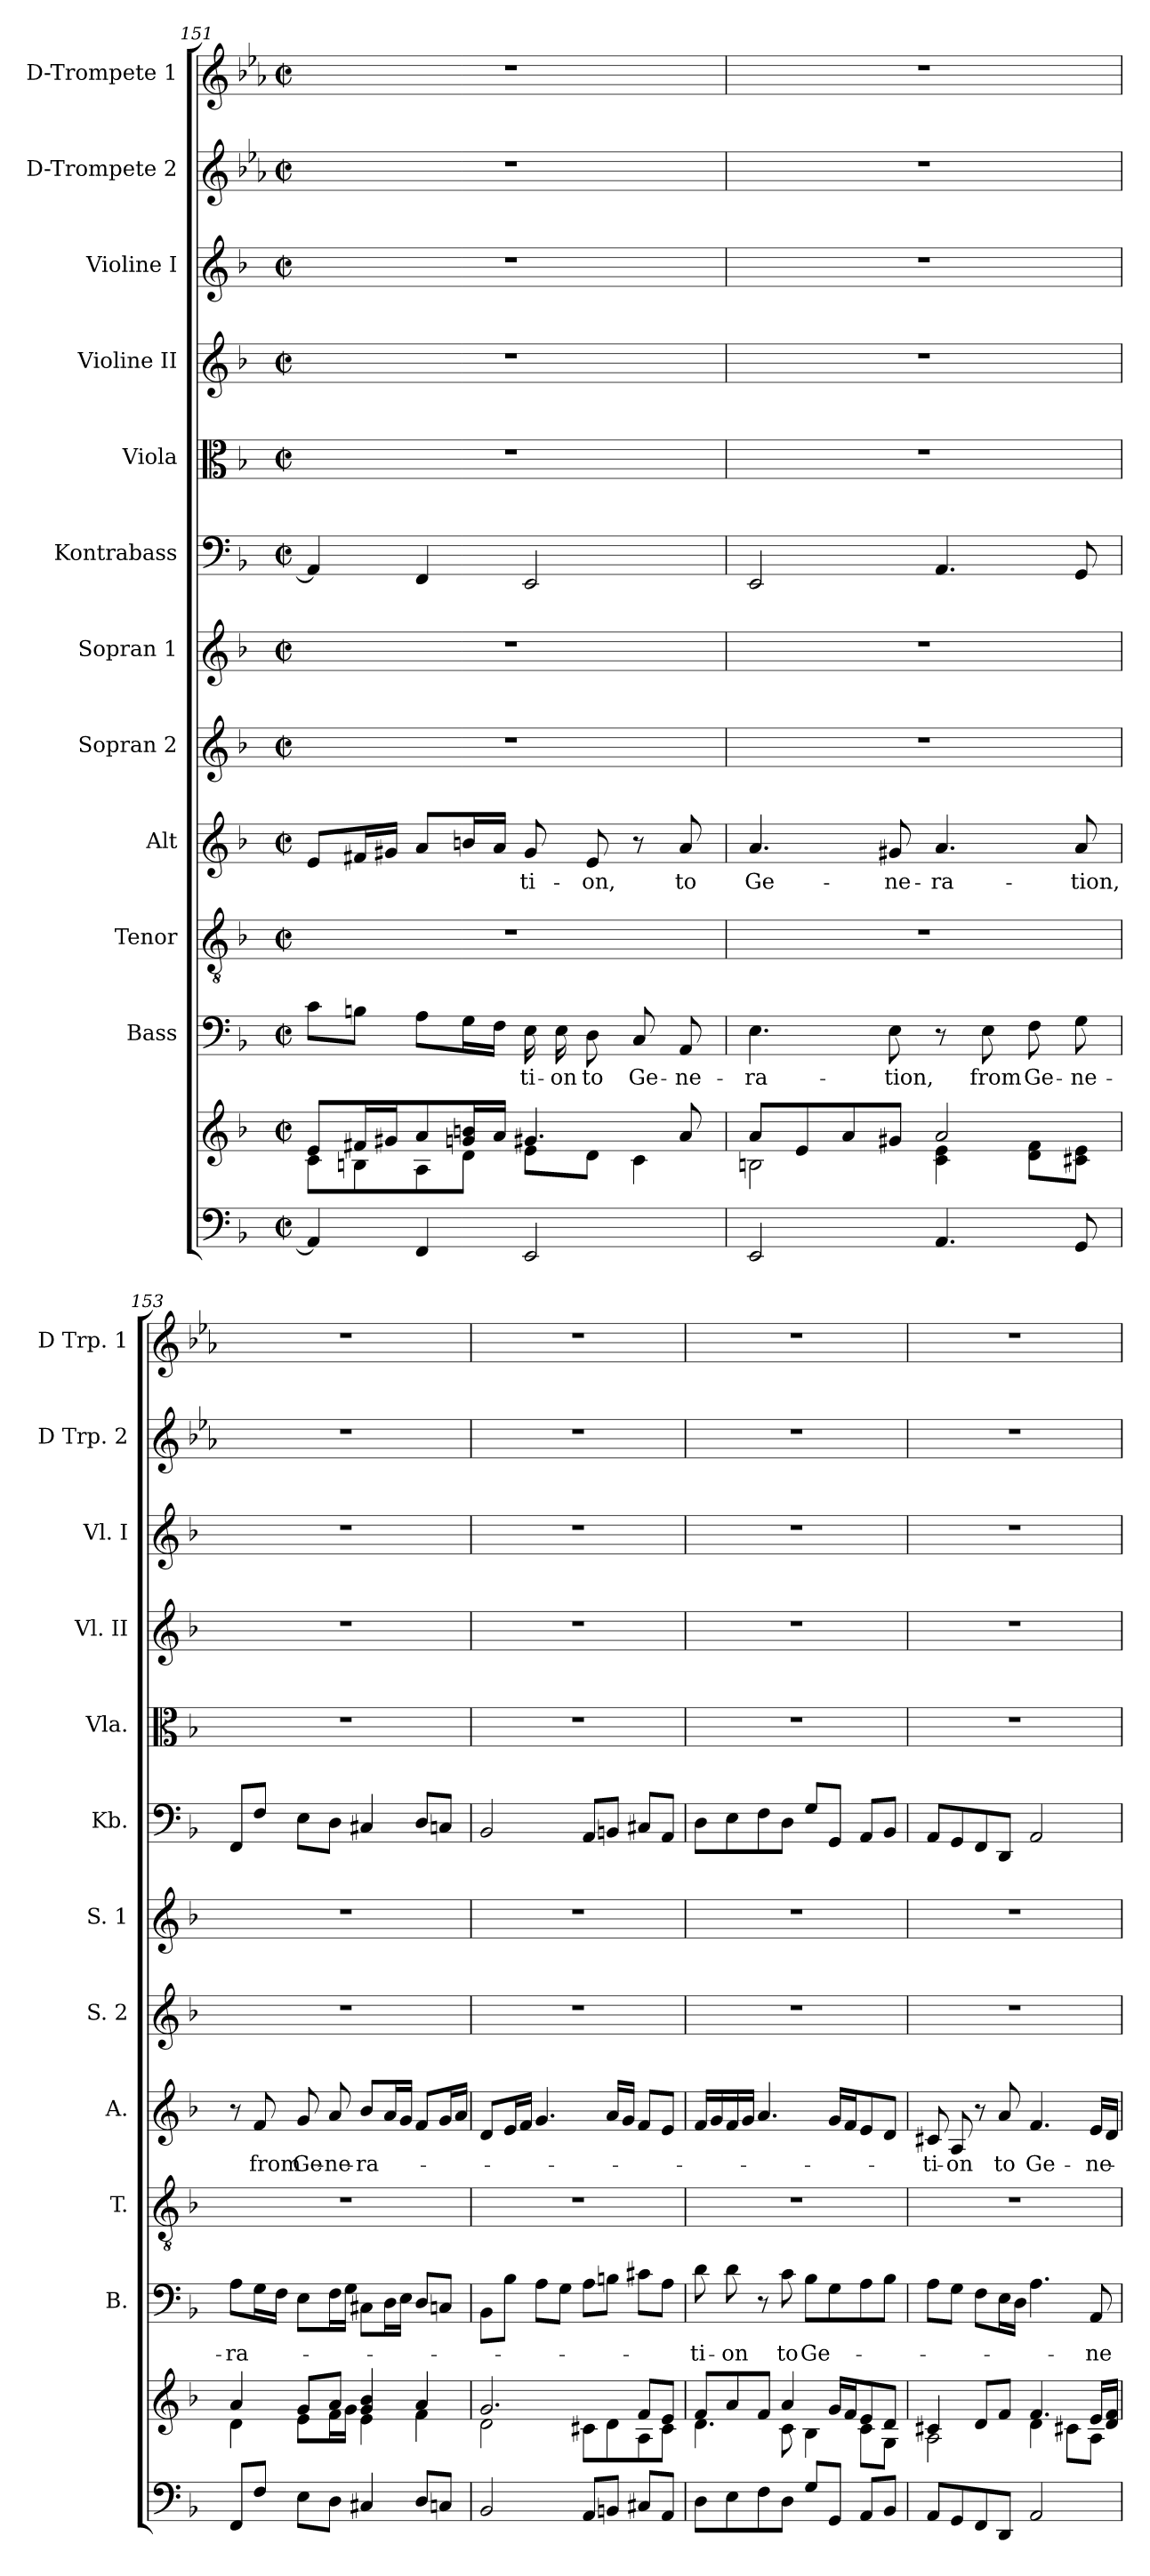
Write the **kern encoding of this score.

**kern	**kern	**kern	**text	**kern	**kern	**text	**kern	**kern	**kern	**kern	**kern	**kern	**kern	**kern
*part12	*part12	*part11	*part11	*part10	*part9	*part9	*part8	*part7	*part6	*part5	*part4	*part3	*part2	*part1
*staff13	*staff12	*staff11	*staff11	*staff10	*staff9	*staff9	*staff8	*staff7	*staff6	*staff5	*staff4	*staff3	*staff2	*staff1
*	*	*I"Bass	*	*I"Tenor	*I"Alt	*	*I"Sopran 2	*I"Sopran 1	*I"Kontrabass	*I"Viola	*I"Violine II	*I"Violine I	*I"D-Trompete 2	*I"D-Trompete 1
*	*	*I'B.	*	*I'T.	*I'A.	*	*I'S. 2	*I'S. 1	*I'Kb.	*I'Vla.	*I'Vl. II	*I'Vl. I	*I'D Trp. 2	*I'D Trp. 1
*clefF4	*clefG2	*clefF4	*	*clefGv2	*clefG2	*	*clefG2	*clefG2	*clefF4	*clefC3	*clefG2	*clefG2	*clefG2	*clefG2
*	*	*	*	*	*	*	*	*	*ITrd7c12	*	*	*	*ITrd1c2	*ITrd1c2
*k[b-]	*k[b-]	*k[b-]	*	*k[b-]	*k[b-]	*	*k[b-]	*k[b-]	*k[b-]	*k[b-]	*k[b-]	*k[b-]	*k[b-e-a-d-g-]	*k[b-e-a-d-g-]
*F:	*F:	*F:	*	*F:	*F:	*	*F:	*F:	*F:	*F:	*F:	*F:	*D-:	*D-:
*M2/2	*M2/2	*M2/2	*	*M2/2	*M2/2	*	*M2/2	*M2/2	*M2/2	*M2/2	*M2/2	*M2/2	*M2/2	*M2/2
*met(c|)	*met(c|)	*met(c|)	*	*met(c|)	*met(c|)	*	*met(c|)	*met(c|)	*met(c|)	*met(c|)	*met(c|)	*met(c|)	*met(c|)	*met(c|)
=151	=151	=151	=151	=151	=151	=151	=151	=151	=151	=151	=151	=151	=151	=151
*	*^	*	*	*	*	*	*	*	*	*	*	*	*	*
4AA/]	8e/L	8c\L	8c\L	.	1r	8e/L	.	1r	1r	4AAA/]	1r	1r	1r	1r	1r
.	16f#X/L	8Bn\	8Bn\J	.	.	16f#X/L	.	.	.	.	.	.	.	.	.
.	16g#X/J	.	.	.	.	16g#X/JJ	.	.	.	.	.	.	.	.	.
4FF/	8a/	8A\	8A\L	.	.	8a/L	.	.	.	4FFF/	.	.	.	.	.
.	16gn/ 16bn/L	8d\J	16G\L	.	.	16bn/L	.	.	.	.	.	.	.	.	.
.	16a/JJ	.	16F\JJ	.	.	16a/JJ	.	.	.	.	.	.	.	.	.
!	!	!	!	!LO:LY:b	!	!	!LO:LY:b	!	!	!	!	!	!	!	!
2EE/	4.g#X/	8e\L	16E\	-ti-	.	8g#/	-ti-	.	.	2EEE/	.	.	.	.	.
!	!	!	!	!LO:LY:b	!	!	!	!	!	!	!	!	!	!	!
.	.	.	16E\	-on	.	.	.	.	.	.	.	.	.	.	.
!	!	!	!	!LO:LY:b	!	!	!LO:LY:b	!	!	!	!	!	!	!	!
.	.	8d\J	8D\	to	.	8e/	-on,	.	.	.	.	.	.	.	.
!	!	!	!	!LO:LY:b	!	!	!	!	!	!	!	!	!	!	!
.	.	4c\	8C/	Ge-	.	8r	.	.	.	.	.	.	.	.	.
!	!	!	!	!LO:LY:b	!	!	!LO:LY:b	!	!	!	!	!	!	!	!
.	8a/	.	8AA/	-ne-	.	8a/	to	.	.	.	.	.	.	.	.
!!LO:PB:g=z
=152	=152	=152	=152	=152	=152	=152	=152	=152	=152	=152	=152	=152	=152	=152	=152
!	!	!	!	!LO:LY:b	!	!	!LO:LY:b	!	!	!	!	!	!	!	!
2EE/	8a/L	2Bn\	4.E\	-ra-	1r	4.a/	Ge-	1r	1r	2EEE/	1r	1r	1r	1r	1r
.	8e/	.	.	.	.	.	.	.	.	.	.	.	.	.	.
.	8a/	.	.	.	.	.	.	.	.	.	.	.	.	.	.
!	!	!	!	!LO:LY:b	!	!	!LO:LY:b	!	!	!	!	!	!	!	!
.	8g#X/J	.	8E\	-tion,	.	8g#X/	-ne-	.	.	.	.	.	.	.	.
!	!	!	!	!	!	!	!LO:LY:b	!	!	!	!	!	!	!	!
4.AA/	2a/	4c\ 4e\	8r	.	.	4.a/	-ra-	.	.	4.AAA/	.	.	.	.	.
!	!	!	!	!LO:LY:b	!	!	!	!	!	!	!	!	!	!	!
.	.	.	8E\	from	.	.	.	.	.	.	.	.	.	.	.
!	!	!	!	!LO:LY:b	!	!	!	!	!	!	!	!	!	!	!
.	.	8d\ 8f\L	8F\	Ge-	.	.	.	.	.	.	.	.	.	.	.
!	!	!	!	!LO:LY:b	!	!	!LO:LY:b	!	!	!	!	!	!	!	!
8GG/	.	8c#X\ 8e\J	8G\	-ne-	.	8a/	-tion,	.	.	8GGG/	.	.	.	.	.
=153	=153	=153	=153	=153	=153	=153	=153	=153	=153	=153	=153	=153	=153	=153	=153
!	!	!	!	!LO:LY:b	!	!	!	!	!	!	!	!	!	!	!
8FF/L	4a/	4d\	8A\L	-ra-	1r	8r	.	1r	1r	8FFF/L	1r	1r	1r	1r	1r
!	!	!	!	!	!	!	!LO:LY:b	!	!	!	!	!	!	!	!
8F/J	.	.	16G\L	.	.	8f/	from	.	.	8FF/J	.	.	.	.	.
.	.	.	16F\JJ	.	.	.	.	.	.	.	.	.	.	.	.
!	!	!	!	!	!	!	!LO:LY:b	!	!	!	!	!	!	!	!
8E\L	8g/L	8e\L	8E\L	.	.	8g/	Ge-	.	.	8EE\L	.	.	.	.	.
!	!	!	!	!	!	!	!LO:LY:b	!	!	!	!	!	!	!	!
8D\J	8a/J	16f\L	16F\L	.	.	8a/	-ne-	.	.	8DD\J	.	.	.	.	.
.	.	16g\JJ	16G\JJ	.	.	.	.	.	.	.	.	.	.	.	.
!	!	!	!	!	!	!	!LO:LY:b	!	!	!	!	!	!	!	!
4C#X/	4g/ 4b-/	4e\	8C#X\L	.	.	8b-/L	-ra-	.	.	4CC#X/	.	.	.	.	.
.	.	.	16D\L	.	.	16a/L	.	.	.	.	.	.	.	.	.
.	.	.	16E\JJ	.	.	16g/JJ	.	.	.	.	.	.	.	.	.
8D/L	4a/	4f\	8D/L	.	.	8f/L	.	.	.	8DD/L	.	.	.	.	.
8Cn/J	.	.	8Cn/J	.	.	16g/L	.	.	.	8CCn/J	.	.	.	.	.
.	.	.	.	.	.	16a/JJ	.	.	.	.	.	.	.	.	.
=154	=154	=154	=154	=154	=154	=154	=154	=154	=154	=154	=154	=154	=154	=154	=154
2BB-/	2.g/	2d\	8BB-\L	.	1r	8d/L	.	1r	1r	2BBB-/	1r	1r	1r	1r	1r
.	.	.	8B-\J	.	.	16e/L	.	.	.	.	.	.	.	.	.
.	.	.	.	.	.	16f/JJ	.	.	.	.	.	.	.	.	.
.	.	.	8A\L	.	.	4.g/	.	.	.	.	.	.	.	.	.
.	.	.	8G\J	.	.	.	.	.	.	.	.	.	.	.	.
8AA/L	.	8c#X\L	8A\L	.	.	.	.	.	.	8AAA/L	.	.	.	.	.
8BBn/J	.	8d\	8Bn\J	.	.	16a/LL	.	.	.	8BBBn/J	.	.	.	.	.
.	.	.	.	.	.	16g/JJ	.	.	.	.	.	.	.	.	.
8C#X/L	8f/L	8A\	8c#X\L	.	.	8f/L	.	.	.	8CC#X/L	.	.	.	.	.
8AA/J	8e/J	8c#\J	8A\J	.	.	8e/J	.	.	.	8AAA/J	.	.	.	.	.
=155	=155	=155	=155	=155	=155	=155	=155	=155	=155	=155	=155	=155	=155	=155	=155
!	!	!	!	!LO:LY:b	!	!	!	!	!	!	!	!	!	!	!
8D\L	8f/L	4.d\	8d\	-ti-	1r	16f/LL	.	1r	1r	8DD\L	1r	1r	1r	1r	1r
.	.	.	.	.	.	16g/	.	.	.	.	.	.	.	.	.
!	!	!	!	!LO:LY:b	!	!	!	!	!	!	!	!	!	!	!
8E\	8a/	.	8d\	-on	.	16f/	.	.	.	8EE\	.	.	.	.	.
.	.	.	.	.	.	16g/JJ	.	.	.	.	.	.	.	.	.
8F\	8f/J	.	8r	.	.	4.a/	.	.	.	8FF\	.	.	.	.	.
!	!	!	!	!LO:LY:b	!	!	!	!	!	!	!	!	!	!	!
8D\J	4a/	8c\	8c\	to	.	.	.	.	.	8DD\J	.	.	.	.	.
!	!	!	!	!LO:LY:b	!	!	!	!	!	!	!	!	!	!	!
8G/L	.	4B-\	8B-\L	Ge-	.	.	.	.	.	8GG/L	.	.	.	.	.
8GG/J	16g/LL	.	8G\	.	.	16g/LL	.	.	.	8GGG/J	.	.	.	.	.
.	16f/J	.	.	.	.	16f/J	.	.	.	.	.	.	.	.	.
8AA/L	8e/	8c\L	8A\	.	.	8e/	.	.	.	8AAA/L	.	.	.	.	.
8BB-/J	8d/J	8G\J	8B-\J	.	.	8d/J	.	.	.	8BBB-/J	.	.	.	.	.
!!LO:PB:g=z
=156	=156	=156	=156	=156	=156	=156	=156	=156	=156	=156	=156	=156	=156	=156	=156
!	!	!	!	!	!	!	!LO:LY:b	!	!	!	!	!	!	!	!
8AA/L	4c#X/	2A\	8A\L	.	1r	8c#X/	-ti-	1r	1r	8AAA/L	1r	1r	1r	1r	1r
!	!	!	!	!	!	!	!LO:LY:b	!	!	!	!	!	!	!	!
8GG/	.	.	8G\J	.	.	8A/	-on	.	.	8GGG/	.	.	.	.	.
8FF/	8d/L	.	8F\L	.	.	8r	.	.	.	8FFF/	.	.	.	.	.
!	!	!	!	!	!	!	!LO:LY:b	!	!	!	!	!	!	!	!
8DD/J	8f/J	.	16E\L	.	.	8a/	to	.	.	8DDD/J	.	.	.	.	.
.	.	.	16D\JJ	.	.	.	.	.	.	.	.	.	.	.	.
!	!	!	!	!	!	!	!LO:LY:b	!	!	!	!	!	!	!	!
2AA/	4.f/	4d\	4.A\	.	.	4.f/	Ge-	.	.	2AAA/	.	.	.	.	.
.	.	8c#X\L	.	.	.	.	.	.	.	.	.	.	.	.	.
!	!	!	!	!LO:LY:b	!	!	!LO:LY:b	!	!	!	!	!	!	!	!
.	16e/LL	8A\J	8AA/	-ne-	.	16e/LL	-ne-	.	.	.	.	.	.	.	.
.	16d/ 16f/JJ	.	.	.	.	16d/JJ	.	.	.	.	.	.	.	.	.
*	*v	*v	*	*	*	*	*	*	*	*	*	*	*	*	*
=	=	=	=	=	=	=	=	=	=	=	=	=	=	=
*-	*-	*-	*-	*-	*-	*-	*-	*-	*-	*-	*-	*-	*-	*-
